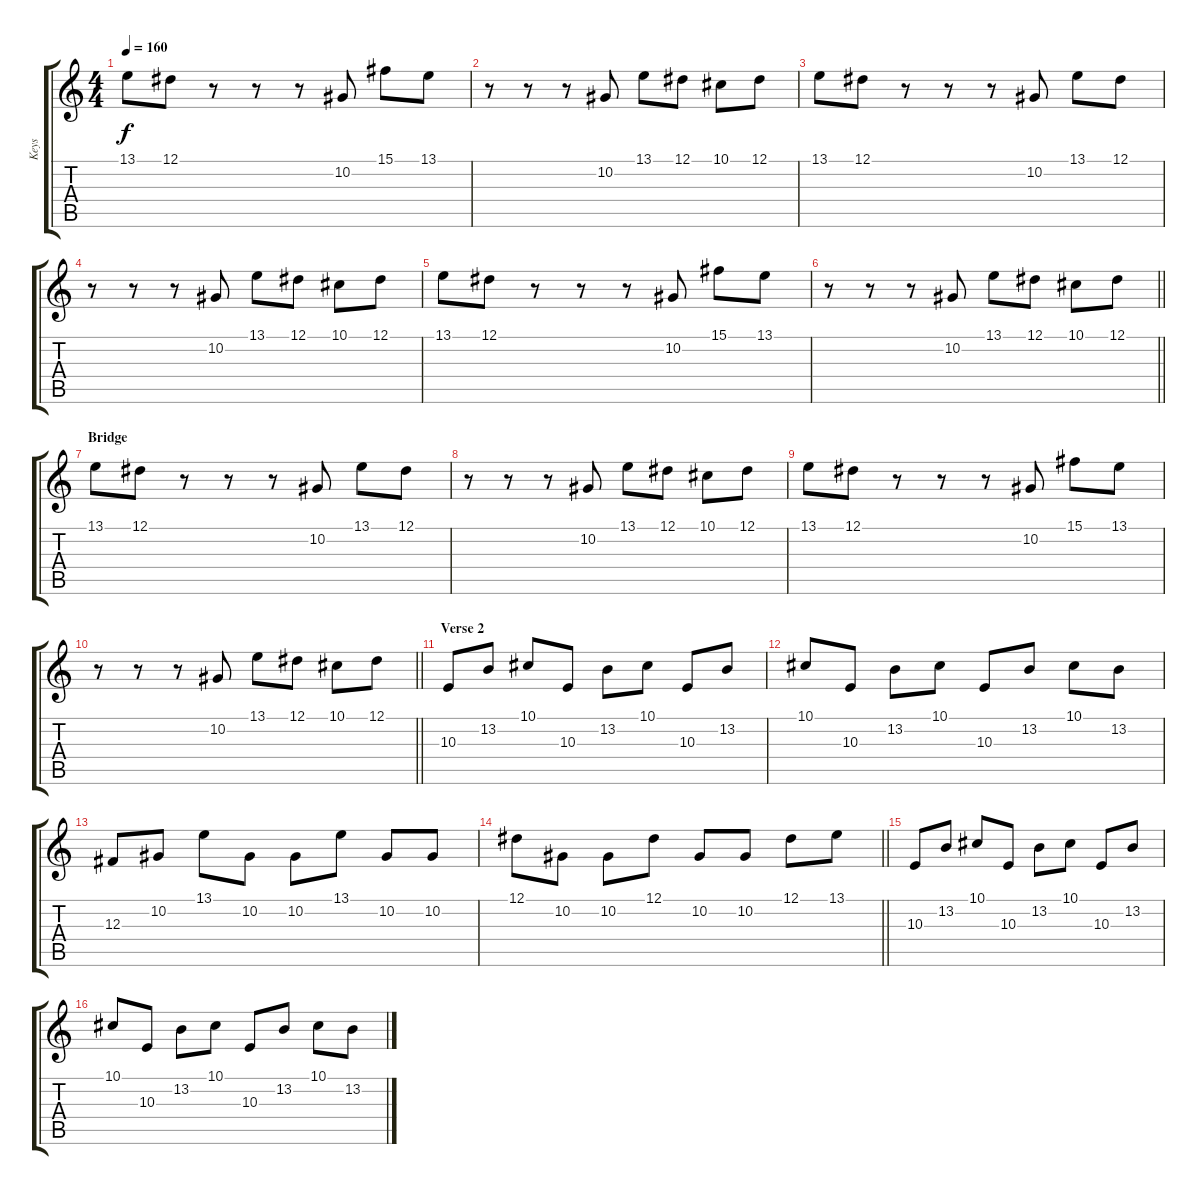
\track ("Keys" "Keys") {instrument lead1square}
\staff {score tabs}
\tuning (Eb4 Bb3 Gb3 Db3 Ab2 Db2) {hide}
\ts (4 4)
\tempo 160
\clef g2
\ks c
13.1.8{dy f} 12.1.8 r.8 r.8 r.8 10.2.8 15.1.8 13.1.8 |
r.8 r.8 r.8 10.2.8 13.1.8 12.1.8 10.1.8 12.1.8 |
13.1.8 12.1.8 r.8 r.8 r.8 10.2.8 13.1.8 12.1.8 |
r.8 r.8 r.8 10.2.8 13.1.8 12.1.8 10.1.8 12.1.8 |
13.1.8 12.1.8 r.8 r.8 r.8 10.2.8 15.1.8 13.1.8 |
\barLineRight lightlight
r.8 r.8 r.8 10.2.8 13.1.8 12.1.8 10.1.8 12.1.8 |
\section ("" "Bridge")
13.1.8 12.1.8 r.8 r.8 r.8 10.2.8 13.1.8 12.1.8 |
r.8 r.8 r.8 10.2.8 13.1.8 12.1.8 10.1.8 12.1.8 |
13.1.8 12.1.8 r.8 r.8 r.8 10.2.8 15.1.8 13.1.8 |
\barLineRight lightlight
r.8 r.8 r.8 10.2.8 13.1.8 12.1.8 10.1.8 12.1.8 |
\section ("" "Verse 2")
10.3.8 13.2.8 10.1.8 10.3.8 13.2.8 10.1.8 10.3.8 13.2.8 |
10.1.8 10.3.8 13.2.8 10.1.8 10.3.8 13.2.8 10.1.8 13.2.8 |
12.3.8 10.2.8 13.1.8 10.2.8 10.2.8 13.1.8 10.2.8 10.2.8 |
\barLineRight lightlight
12.1.8 10.2.8 10.2.8 12.1.8 10.2.8 10.2.8 12.1.8 13.1.8 |
10.3.8 13.2.8 10.1.8 10.3.8 13.2.8 10.1.8 10.3.8 13.2.8 |
10.1.8 10.3.8 13.2.8 10.1.8 10.3.8 13.2.8 10.1.8 13.2.8
